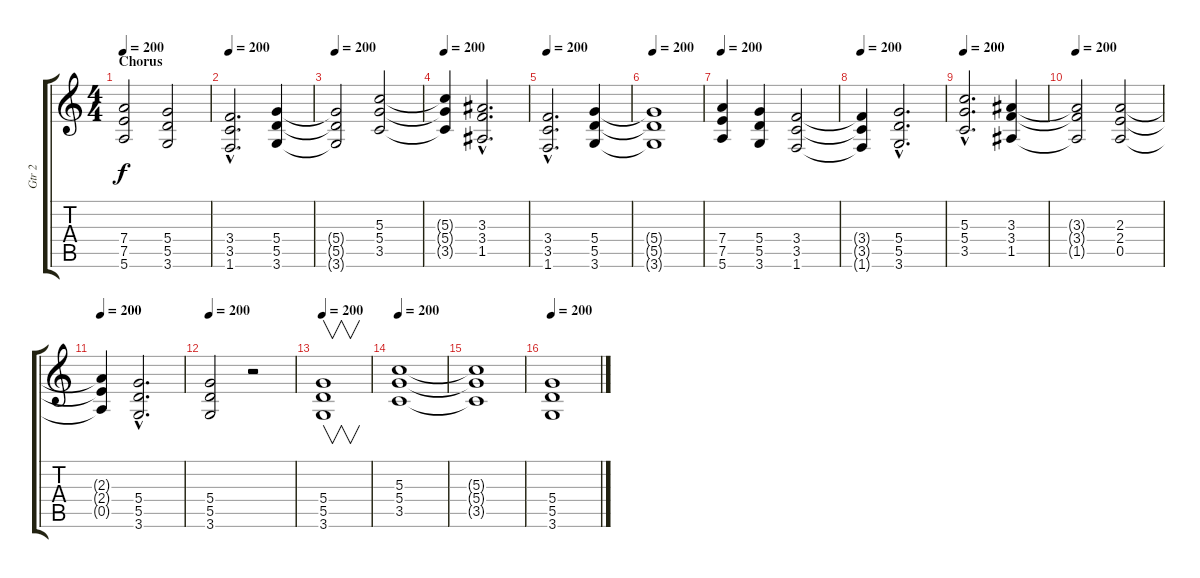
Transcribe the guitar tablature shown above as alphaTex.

\track ("Gtr 2" "Gtr 2") {instrument overdrivenguitar}
\staff {score tabs}
\tuning (E4 B3 G3 D3 A2 E2) {hide}
\ts (4 4)
\section ("" "Chorus")
\tempo 200
\clef g2
\ks c
(7.4 7.5 5.6).2{dy f} (5.4 5.5 3.6).2 |
\tempo 200
(3.4{hac} 3.5{hac} 1.6{hac}).2{d} (5.4 5.5 3.6).4 |
\tempo 200
(5.4{t} 5.5{t} 3.6{t}).2 (5.3 5.4 3.5).2 |
\tempo 200
(5.3{t} 5.4{t} 3.5{t}).4 (3.3{hac} 3.4{hac} 1.5{hac}).2{d} |
\tempo 200
(3.4{hac} 3.5{hac} 1.6{hac}).2{d} (5.4 5.5 3.6).4 |
\tempo 200
(5.4{t} 5.5{t} 3.6{t}).1 |
\tempo 200
(7.4 7.5 5.6).4 (5.4 5.5 3.6).4 (3.4 3.5 1.6).2 |
\tempo 200
(3.4{t} 3.5{t} 1.6{t}).4 (5.4{hac} 5.5{hac} 3.6{hac}).2{d} |
\tempo 200
(5.3{hac} 5.4{hac} 3.5{hac}).2{d} (3.3 3.4 1.5).4 |
\tempo 200
(3.3{t} 3.4{t} 1.5{t}).2 (2.3 2.4 0.5).2 |
\tempo 200
(2.3{t} 2.4{t} 0.5{t}).4 (5.4{hac} 5.5{hac} 3.6{hac}).2{d} |
\tempo 200
(5.4 5.5 3.6).2 r.2 |
\tempo 200
(5.4 5.5 3.6).1{v} |
\tempo 200
(5.3 5.4 3.5).1 |
(5.3{t} 5.4{t} 3.5{t}).1 |
\tempo 200
(5.4 5.5 3.6).1
